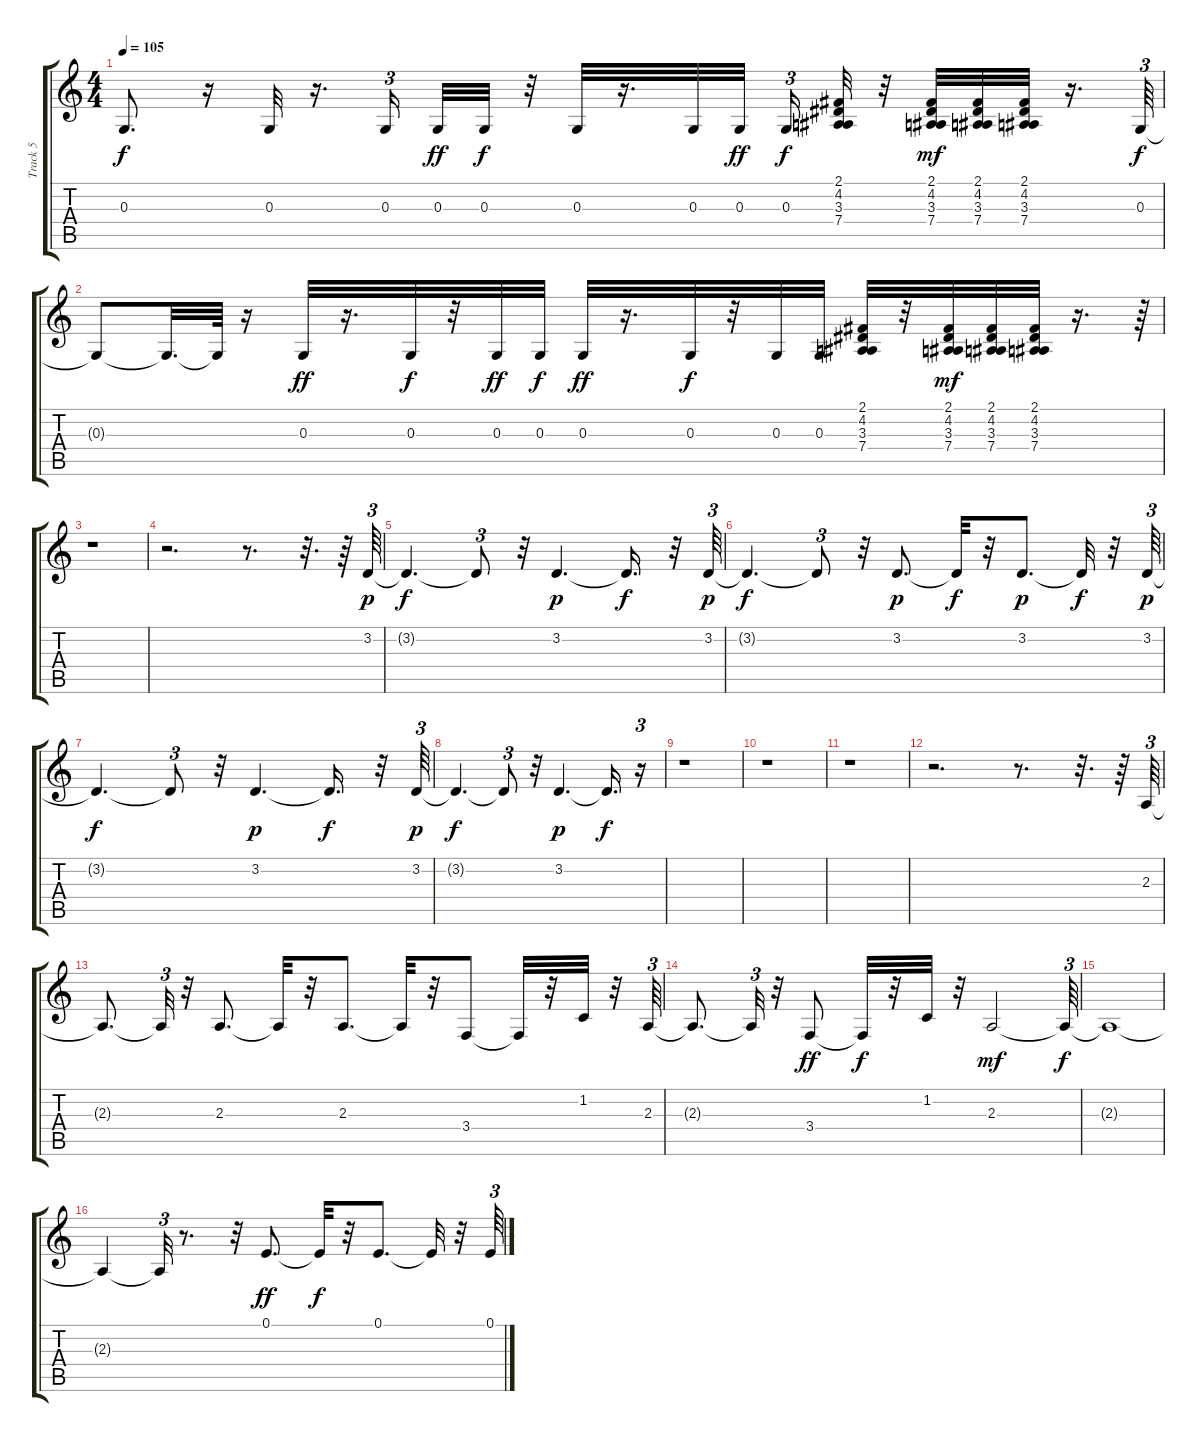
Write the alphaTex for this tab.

\track ("Track 5" "Track 5") {instrument frenchhorn}
\staff {score tabs}
\tuning (E4 B3 G3 D3 A2 E2) {hide}
\ts (4 4)
\tempo 105
\clef g2
\ks c
0.3.8{d dy f} r.16 0.3.32 r.16{d} 0.3.16{tu (3 2) beam splitsecondary} 0.3.32{dy ff} 0.3.32{dy f} r.32 0.3.32 r.16{d} 0.3.32 0.3.32{dy ff beam splitsecondary} 0.3.16{tu (3 2) dy f} (2.1 4.2 3.3 7.4).32 r.32 (2.1 4.2 3.3 7.4).32{dy mf} (2.1 4.2 3.3 7.4).32 (2.1 4.2 3.3 7.4).32 r.16{d} 0.3.64{tu (3 2) dy f} |
0.3{t}.8 0.3{t}.32{d} 0.3{t}.64 r.16 0.3.32{dy ff} r.16{d} 0.3.32{dy f} r.32 0.3.32{dy ff} 0.3.32{dy f} 0.3.32{dy ff} r.16{d} 0.3.32{dy f} r.32 0.3.32 0.3.32 (2.1 4.2 3.3 7.4).32 r.32 (2.1 4.2 3.3 7.4).32{dy mf} (2.1 4.2 3.3 7.4).32 (2.1 4.2 3.3 7.4).32 r.16{d} r.64{tu (3 2)} |
r.1 |
r.2{d} r.8{d} r.32{d} r.64 3.2.64{tu (3 2) dy p} |
3.2{t}.4{d dy f} 3.2{t}.8{tu (3 2)} r.32 3.2.4{d dy p} 3.2{t}.16{d dy f} r.32 3.2.64{tu (3 2) dy p} |
3.2{t}.4{d dy f} 3.2{t}.8{tu (3 2)} r.32 3.2.8{d dy p} 3.2{t}.32{dy f} r.32 3.2.8{d dy p} 3.2{t}.32{dy f} r.32 3.2.64{tu (3 2) dy p} |
3.2{t}.4{d dy f} 3.2{t}.8{tu (3 2)} r.32 3.2.4{d dy p} 3.2{t}.16{d dy f} r.32 3.2.64{tu (3 2) dy p} |
3.2{t}.4{d dy f} 3.2{t}.8{tu (3 2)} r.32 3.2.4{d dy p} 3.2{t}.16{d dy f} r.16{tu (3 2)} |
r.1 |
r.1 |
r.1 |
r.2{d} r.8{d} r.32{d} r.64 2.3.64{tu (3 2)} |
2.3{t}.8{d} 2.3{t}.32{tu (3 2)} r.32 2.3.8{d} 2.3{t}.32 r.32 2.3.8{d} 2.3{t}.32 r.32 3.4.8 3.4{t}.32 r.32 1.2.32 r.32 2.3.64{tu (3 2)} |
2.3{t}.8{d} 2.3{t}.32{tu (3 2)} r.32 3.4.8{dy ff} 3.4{t}.32{dy f} r.32 1.2.32 r.32 2.3.2{dy mf} 2.3{t}.64{tu (3 2) dy f} |
2.3{t}.1 |
2.3{t}.4 2.3{t}.32{tu (3 2)} r.8{d} r.32 0.1.8{d dy ff} 0.1{t}.32{dy f} r.32 0.1.8{d} 0.1{t}.32 r.32 0.1.64{tu (3 2)}
